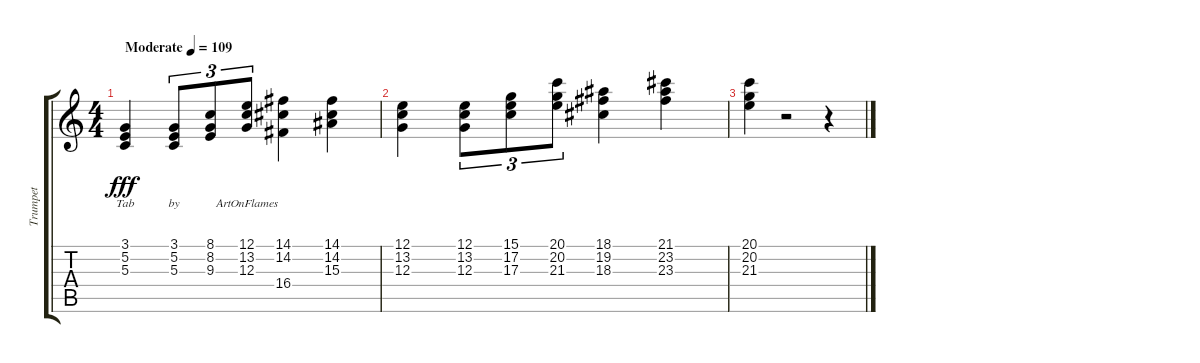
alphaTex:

\track ("Trumpet" "Trumpet") {instrument trumpet}
\staff {score tabs}
\tuning (E4 B3 G3 D3 A2 E2) {hide}
\ts (4 4)
\tempo (109 "Moderate")
\clef g2
\ks c
(3.1 5.2 5.3).4{lyrics (0 "Tab") lyrics (1 "") lyrics (2 "") lyrics (3 "") lyrics (4 "") dy fff instrument trumpet} (3.1 5.2 5.3).8{tu (3 2) lyrics (0 "by") lyrics (1 "") lyrics (2 "") lyrics (3 "") lyrics (4 "")} (8.1 8.2 9.3).8{tu (3 2) lyrics (0 "") lyrics (1 "") lyrics (2 "") lyrics (3 "") lyrics (4 "")} (12.1 13.2 12.3).8{tu (3 2) lyrics (0 "ArtOnFlames") lyrics (1 "") lyrics (2 "") lyrics (3 "") lyrics (4 "")} (14.1 14.2 16.4).4 (14.1 14.2 15.3).4 |
(12.1 13.2 12.3).4 (12.1 13.2 12.3).8{tu (3 2)} (15.1 17.2 17.3).8{tu (3 2)} (20.1 20.2 21.3).8{tu (3 2)} (18.1 19.2 18.3).4 (21.1 23.2 23.3).4 |
(20.1 20.2 21.3).4 r.2 r.4
